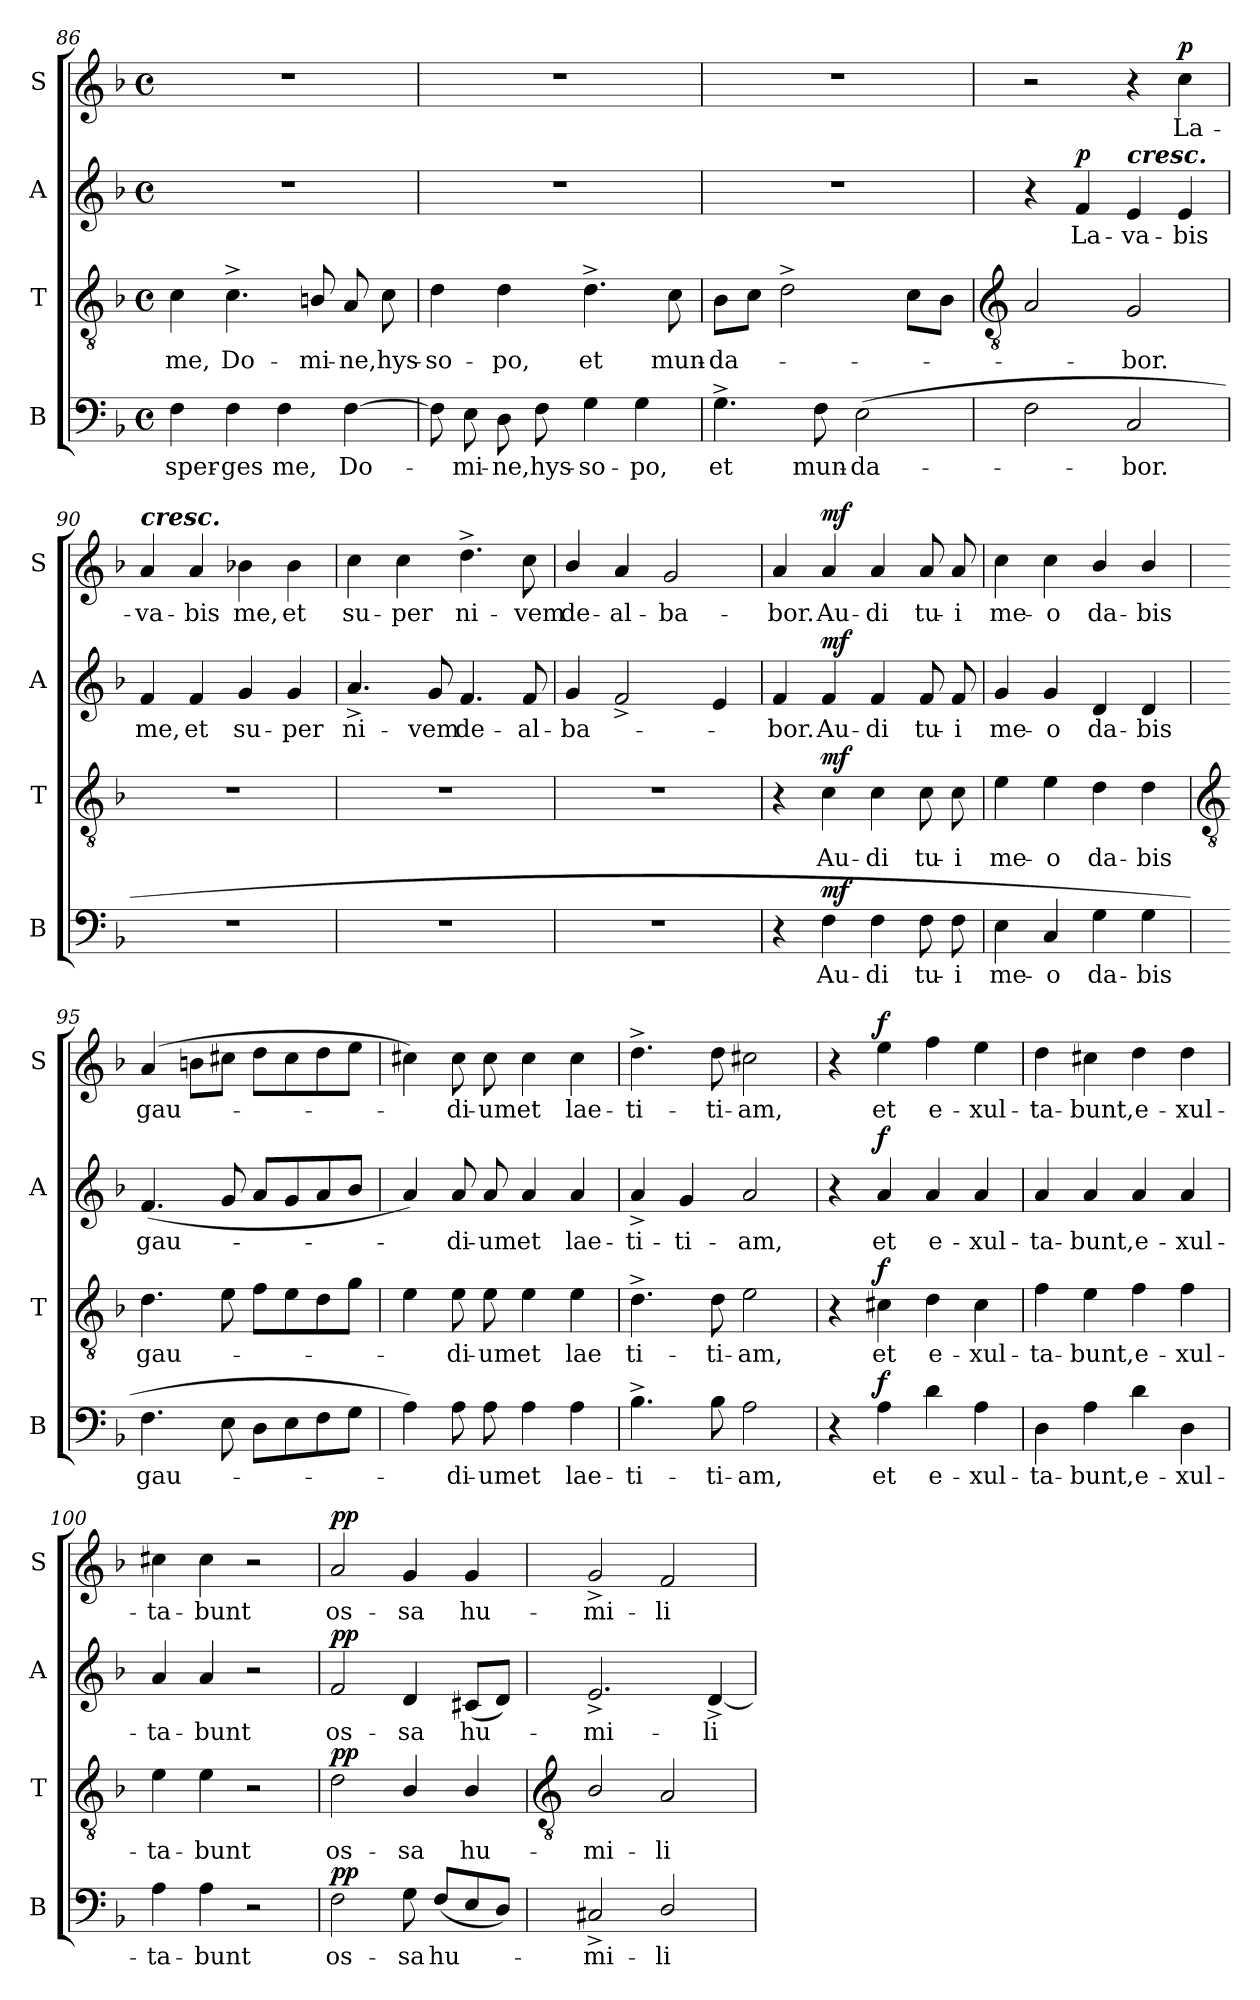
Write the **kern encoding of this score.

**kern	**text	**dynam	**kern	**text	**dynam	**kern	**text	**dynam	**kern	**text	**dynam
*part4	*part4	*part4	*part3	*part3	*part3	*part2	*part2	*part2	*part1	*part1	*part1
*staff4	*staff4	*staff4	*staff3	*staff3	*staff3	*staff2	*staff2	*staff2	*staff1	*staff1	*staff1
*I"B	*	*	*I"T	*	*	*I"A	*	*	*I"S	*	*
*I'B	*	*	*I'T	*	*	*I'A	*	*	*I'S	*	*
*clefF4	*	*	*clefGv2	*	*	*clefG2	*	*	*clefG2	*	*
*k[b-]	*	*	*k[b-]	*	*	*k[b-]	*	*	*k[b-]	*	*
*F:	*	*	*F:	*	*	*F:	*	*	*F:	*	*
*M4/4	*	*	*M4/4	*	*	*M4/4	*	*	*M4/4	*	*
*met(c)	*	*	*met(c)	*	*	*met(c)	*	*	*met(c)	*	*
=86	=86	=86	=86	=86	=86	=86	=86	=86	=86	=86	=86
!	!LO:LY:b	!	!	!LO:LY:b	!	!	!	!	!	!	!
4F	-sper-	.	4c	me,	.	1r	.	.	1r	.	.
!	!LO:LY:b	!	!	!LO:LY:b	!	!	!	!	!	!	!
4F	-ges	.	4.c^	Do-	.	.	.	.	.	.	.
!	!LO:LY:b	!	!	!	!	!	!	!	!	!	!
4F	me,	.	.	.	.	.	.	.	.	.	.
!	!	!	!	!LO:LY:b	!	!	!	!	!	!	!
.	.	.	8Bn/	-mi-	.	.	.	.	.	.	.
!	!LO:LY:b	!	!	!LO:LY:b	!	!	!	!	!	!	!
[4F	Do-	.	8A	-ne,	.	.	.	.	.	.	.
!	!	!	!	!LO:LY:b	!	!	!	!	!	!	!
.	.	.	8c	hys-	.	.	.	.	.	.	.
=87	=87	=87	=87	=87	=87	=87	=87	=87	=87	=87	=87
!	!	!	!	!LO:LY:b	!	!	!	!	!	!	!
8F]	.	.	4d	-so-	.	1r	.	.	1r	.	.
!	!LO:LY:b	!	!	!	!	!	!	!	!	!	!
8E	mi-	.	.	.	.	.	.	.	.	.	.
!	!LO:LY:b	!	!	!LO:LY:b	!	!	!	!	!	!	!
8D	-ne,	.	4d	-po,	.	.	.	.	.	.	.
!	!LO:LY:b	!	!	!	!	!	!	!	!	!	!
8F	hys-	.	.	.	.	.	.	.	.	.	.
!	!LO:LY:b	!	!	!LO:LY:b	!	!	!	!	!	!	!
4G	-so-	.	4.d^	et	.	.	.	.	.	.	.
!	!LO:LY:b	!	!	!	!	!	!	!	!	!	!
4G	-po,	.	.	.	.	.	.	.	.	.	.
!	!	!	!	!LO:LY:b	!	!	!	!	!	!	!
.	.	.	8c	mun-	.	.	.	.	.	.	.
=88	=88	=88	=88	=88	=88	=88	=88	=88	=88	=88	=88
!	!LO:LY:b	!	!	!LO:LY:b	!	!	!	!	!	!	!
4.G^	et	.	8B-L	-da-	.	1r	.	.	1r	.	.
.	.	.	8cJ	.	.	.	.	.	.	.	.
.	.	.	2d^	.	.	.	.	.	.	.	.
!	!LO:LY:b	!	!	!	!	!	!	!	!	!	!
8F	mun-	.	.	.	.	.	.	.	.	.	.
!	!LO:LY:b	!	!	!	!	!	!	!	!	!	!
(>2E	-da-	.	.	.	.	.	.	.	.	.	.
.	.	.	8cL	.	.	.	.	.	.	.	.
.	.	.	8B-J	.	.	.	.	.	.	.	.
!!LO:LB:g=z
=89	=89	=89	=89	=89	=89	=89	=89	=89	=89	=89	=89
*	*	*	*clefGv2	*	*	*	*	*	*	*	*
2F	.	.	2A	.	.	4r	.	.	2r	.	.
!	!	!	!	!	!	!	!LO:LY:b	!LO:DY:b	!	!	!
.	.	.	.	.	.	4f	La-	p	.	.	.
!	!	!	!	!	!	!LO:TX:a:Bi:t=cresc.	!	!	!	!	!
!	!LO:LY:b	!	!	!LO:LY:b	!	!	!LO:LY:b	!	!	!	!
2C	bor.	.	2G	bor.	.	4e	-va-	.	4r	.	.
!	!	!	!	!	!	!	!LO:LY:b	!	!	!LO:LY:b	!LO:DY:b
.	.	.	.	.	.	4e	-bis	.	4cc	La-	p
=90	=90	=90	=90	=90	=90	=90	=90	=90	=90	=90	=90
!	!	!	!	!	!	!	!	!	!LO:TX:a:Bi:t=cresc.	!	!
!	!	!	!	!	!	!	!LO:LY:b	!	!	!LO:LY:b	!
1r	.	.	1r	.	.	4f	me,	.	4a	-va-	.
!	!	!	!	!	!	!	!LO:LY:b	!	!	!LO:LY:b	!
.	.	.	.	.	.	4f	et	.	4a	-bis	.
!	!	!	!	!	!	!	!LO:LY:b	!	!	!LO:LY:b	!
.	.	.	.	.	.	4g	su-	.	4b-X	me,	.
!	!	!	!	!	!	!	!LO:LY:b	!	!	!LO:LY:b	!
.	.	.	.	.	.	4g	-per	.	4b-	et	.
=91	=91	=91	=91	=91	=91	=91	=91	=91	=91	=91	=91
!	!	!	!	!	!	!	!LO:LY:b	!	!	!LO:LY:b	!
1r	.	.	1r	.	.	4.a^	ni-	.	4cc	su-	.
!	!	!	!	!	!	!	!	!	!	!LO:LY:b	!
.	.	.	.	.	.	.	.	.	4cc	-per	.
!	!	!	!	!	!	!	!LO:LY:b	!	!	!	!
.	.	.	.	.	.	8g	-vem	.	.	.	.
!	!	!	!	!	!	!	!LO:LY:b	!	!	!LO:LY:b	!
.	.	.	.	.	.	4.f	de-	.	4.dd^	ni-	.
!	!	!	!	!	!	!	!LO:LY:b	!	!	!LO:LY:b	!
.	.	.	.	.	.	8f	-al-	.	8cc	-vem	.
=92	=92	=92	=92	=92	=92	=92	=92	=92	=92	=92	=92
!	!	!	!	!	!	!	!LO:LY:b	!	!	!LO:LY:b	!
1r	.	.	1r	.	.	4g	-ba-	.	4b-/	de-	.
!	!	!	!	!	!	!	!	!	!	!LO:LY:b	!
.	.	.	.	.	.	2f^	.	.	4a	-al-	.
!	!	!	!	!	!	!	!	!	!	!LO:LY:b	!
.	.	.	.	.	.	.	.	.	2g	-ba-	.
.	.	.	.	.	.	4e	.	.	.	.	.
=93	=93	=93	=93	=93	=93	=93	=93	=93	=93	=93	=93
!	!	!	!	!	!	!	!LO:LY:b	!	!	!LO:LY:b	!
4r	.	.	4r	.	.	4f	bor.	.	4a	-bor.	.
!	!LO:LY:b	!LO:DY:b	!	!LO:LY:b	!LO:DY:b	!	!LO:LY:b	!LO:DY:b	!	!LO:LY:b	!LO:DY:b
4F	Au-	mf	4c	Au-	mf	4f	Au-	mf	4a	Au-	mf
!	!LO:LY:b	!	!	!LO:LY:b	!	!	!LO:LY:b	!	!	!LO:LY:b	!
4F	-di	.	4c	-di	.	4f	-di	.	4a	-di	.
!	!LO:LY:b	!	!	!LO:LY:b	!	!	!LO:LY:b	!	!	!LO:LY:b	!
8F	tu-	.	8c	tu-	.	8f	tu-	.	8a	tu-	.
!	!LO:LY:b	!	!	!LO:LY:b	!	!	!LO:LY:b	!	!	!LO:LY:b	!
8F	-i	.	8c	-i	.	8f	-i	.	8a	-i	.
=94	=94	=94	=94	=94	=94	=94	=94	=94	=94	=94	=94
!	!LO:LY:b	!	!	!LO:LY:b	!	!	!LO:LY:b	!	!	!LO:LY:b	!
4E	me-	.	4e	me-	.	4g	me-	.	4cc	me-	.
!	!LO:LY:b	!	!	!LO:LY:b	!	!	!LO:LY:b	!	!	!LO:LY:b	!
4C	-o	.	4e	-o	.	4g	-o	.	4cc	-o	.
!	!LO:LY:b	!	!	!LO:LY:b	!	!	!LO:LY:b	!	!	!LO:LY:b	!
4G	da-	.	4d	da-	.	4d	da-	.	4b-/	da-	.
!	!LO:LY:b	!	!	!LO:LY:b	!	!	!LO:LY:b	!	!	!LO:LY:b	!
4G	-bis	.	4d	-bis	.	4d	-bis	.	4b-/	-bis	.
!!LO:LB:g=z
=95	=95	=95	=95	=95	=95	=95	=95	=95	=95	=95	=95
*	*	*	*clefGv2	*	*	*	*	*	*	*	*
!	!LO:LY:b	!	!	!LO:LY:b	!	!	!LO:LY:b	!	!	!LO:LY:b	!
4.F	gau-	.	4.d	gau-	.	(<4.f	gau-	.	(>4a	gau-	.
.	.	.	.	.	.	.	.	.	8bnL	.	.
8E	.	.	8e	.	.	8g	.	.	8cc#XJ	.	.
8DL	.	.	8fL	.	.	8aL	.	.	8ddL	.	.
8E	.	.	8e	.	.	8g	.	.	8cc#	.	.
8F	.	.	8d	.	.	8a	.	.	8dd	.	.
8GJ	.	.	8gJ	.	.	8b-J	.	.	8eeJ	.	.
=96	=96	=96	=96	=96	=96	=96	=96	=96	=96	=96	=96
4A)	.	.	4e	.	.	4a)	.	.	4cc#X)	.	.
!	!LO:LY:b	!	!	!LO:LY:b	!	!	!LO:LY:b	!	!	!LO:LY:b	!
8A	di-	.	8e	di-	.	8a	di-	.	8cc#	di-	.
!	!LO:LY:b	!	!	!LO:LY:b	!	!	!LO:LY:b	!	!	!LO:LY:b	!
8A	-um	.	8e	-um	.	8a	-um	.	8cc#	-um	.
!	!LO:LY:b	!	!	!LO:LY:b	!	!	!LO:LY:b	!	!	!LO:LY:b	!
4A	et	.	4e	et	.	4a	et	.	4cc#	et	.
!	!LO:LY:b	!	!	!LO:LY:b	!	!	!LO:LY:b	!	!	!LO:LY:b	!
4A	lae-	.	4e	lae	.	4a	lae-	.	4cc#	lae-	.
=97	=97	=97	=97	=97	=97	=97	=97	=97	=97	=97	=97
!	!LO:LY:b	!	!	!LO:LY:b	!	!	!LO:LY:b	!	!	!LO:LY:b	!
4.B-^	-ti-	.	4.d^	ti-	.	4a^	-ti-	.	4.dd^	-ti-	.
!	!	!	!	!	!	!	!LO:LY:b	!	!	!	!
.	.	.	.	.	.	4g	-ti-	.	.	.	.
!	!LO:LY:b	!	!	!LO:LY:b	!	!	!	!	!	!LO:LY:b	!
8B-	-ti-	.	8d	-ti-	.	.	.	.	8dd	-ti-	.
!	!LO:LY:b	!	!	!LO:LY:b	!	!	!LO:LY:b	!	!	!LO:LY:b	!
2A	-am,	.	2e	-am,	.	2a	-am,	.	2cc#X	-am,	.
=98	=98	=98	=98	=98	=98	=98	=98	=98	=98	=98	=98
4r	.	.	4r	.	.	4r	.	.	4r	.	.
!	!LO:LY:b	!LO:DY:b	!	!LO:LY:b	!LO:DY:b	!	!LO:LY:b	!LO:DY:b	!	!LO:LY:b	!LO:DY:b
4A	et	f	4c#X	et	f	4a	et	f	4ee	et	f
!	!LO:LY:b	!	!	!LO:LY:b	!	!	!LO:LY:b	!	!	!LO:LY:b	!
4d	e-	.	4d	e-	.	4a	e-	.	4ff	e-	.
!	!LO:LY:b	!	!	!LO:LY:b	!	!	!LO:LY:b	!	!	!LO:LY:b	!
4A	-xul-	.	4c#	-xul-	.	4a	-xul-	.	4ee	-xul-	.
=99	=99	=99	=99	=99	=99	=99	=99	=99	=99	=99	=99
!	!LO:LY:b	!	!	!LO:LY:b	!	!	!LO:LY:b	!	!	!LO:LY:b	!
4D	-ta-	.	4f	-ta-	.	4a	-ta-	.	4dd	-ta-	.
!	!LO:LY:b	!	!	!LO:LY:b	!	!	!LO:LY:b	!	!	!LO:LY:b	!
4A	-bunt,	.	4e	-bunt,	.	4a	-bunt,	.	4cc#X	-bunt,	.
!	!LO:LY:b	!	!	!LO:LY:b	!	!	!LO:LY:b	!	!	!LO:LY:b	!
4d	e-	.	4f	e-	.	4a	e-	.	4dd	e-	.
!	!LO:LY:b	!	!	!LO:LY:b	!	!	!LO:LY:b	!	!	!LO:LY:b	!
4D	-xul-	.	4f	-xul-	.	4a	-xul-	.	4dd	-xul-	.
=100	=100	=100	=100	=100	=100	=100	=100	=100	=100	=100	=100
!	!LO:LY:b	!	!	!LO:LY:b	!	!	!LO:LY:b	!	!	!LO:LY:b	!
4A	-ta-	.	4e	-ta-	.	4a	-ta-	.	4cc#X	-ta-	.
!	!LO:LY:b	!	!	!LO:LY:b	!	!	!LO:LY:b	!	!	!LO:LY:b	!
4A	-bunt	.	4e	-bunt	.	4a	-bunt	.	4cc#	-bunt	.
2r	.	.	2r	.	.	2r	.	.	2r	.	.
=101	=101	=101	=101	=101	=101	=101	=101	=101	=101	=101	=101
!	!LO:LY:b	!LO:DY:b	!	!LO:LY:b	!LO:DY:b	!	!LO:LY:b	!LO:DY:b	!	!LO:LY:b	!LO:DY:b
2F	os-	pp	2d	os-	pp	2f	os-	pp	2a	os-	pp
!	!LO:LY:b	!	!	!LO:LY:b	!	!	!LO:LY:b	!	!	!LO:LY:b	!
8G	-sa	.	4B-/	-sa	.	4d	-sa	.	4g	-sa	.
!	!LO:LY:b	!	!	!	!	!	!	!	!	!	!
(>8FL	hu-	.	.	.	.	.	.	.	.	.	.
!	!	!	!	!LO:LY:b	!	!	!LO:LY:b	!	!	!LO:LY:b	!
8E	.	.	4B-/	hu-	.	(<8c#XL	hu-	.	4g	hu-	.
8D/J)	.	.	.	.	.	8dJ)	.	.	.	.	.
!!LO:LB:g=z
=102	=102	=102	=102	=102	=102	=102	=102	=102	=102	=102	=102
*	*	*	*clefGv2	*	*	*	*	*	*	*	*
!	!LO:LY:b	!	!	!LO:LY:b	!	!	!LO:LY:b	!	!	!LO:LY:b	!
2C#X^	mi-	.	2B-/	-mi-	.	2.e^	mi-	.	2g^	-mi-	.
!	!LO:LY:b	!	!	!LO:LY:b	!	!	!	!	!	!LO:LY:b	!
2D/	-li-	.	2A	-li-	.	.	.	.	2f	-li-	.
!	!	!	!	!	!	!	!LO:LY:b	!	!	!	!
.	.	.	.	.	.	[4d^	-li-	.	.	.	.
=	=	=	=	=	=	=	=	=	=	=	=
*-	*-	*-	*-	*-	*-	*-	*-	*-	*-	*-	*-
